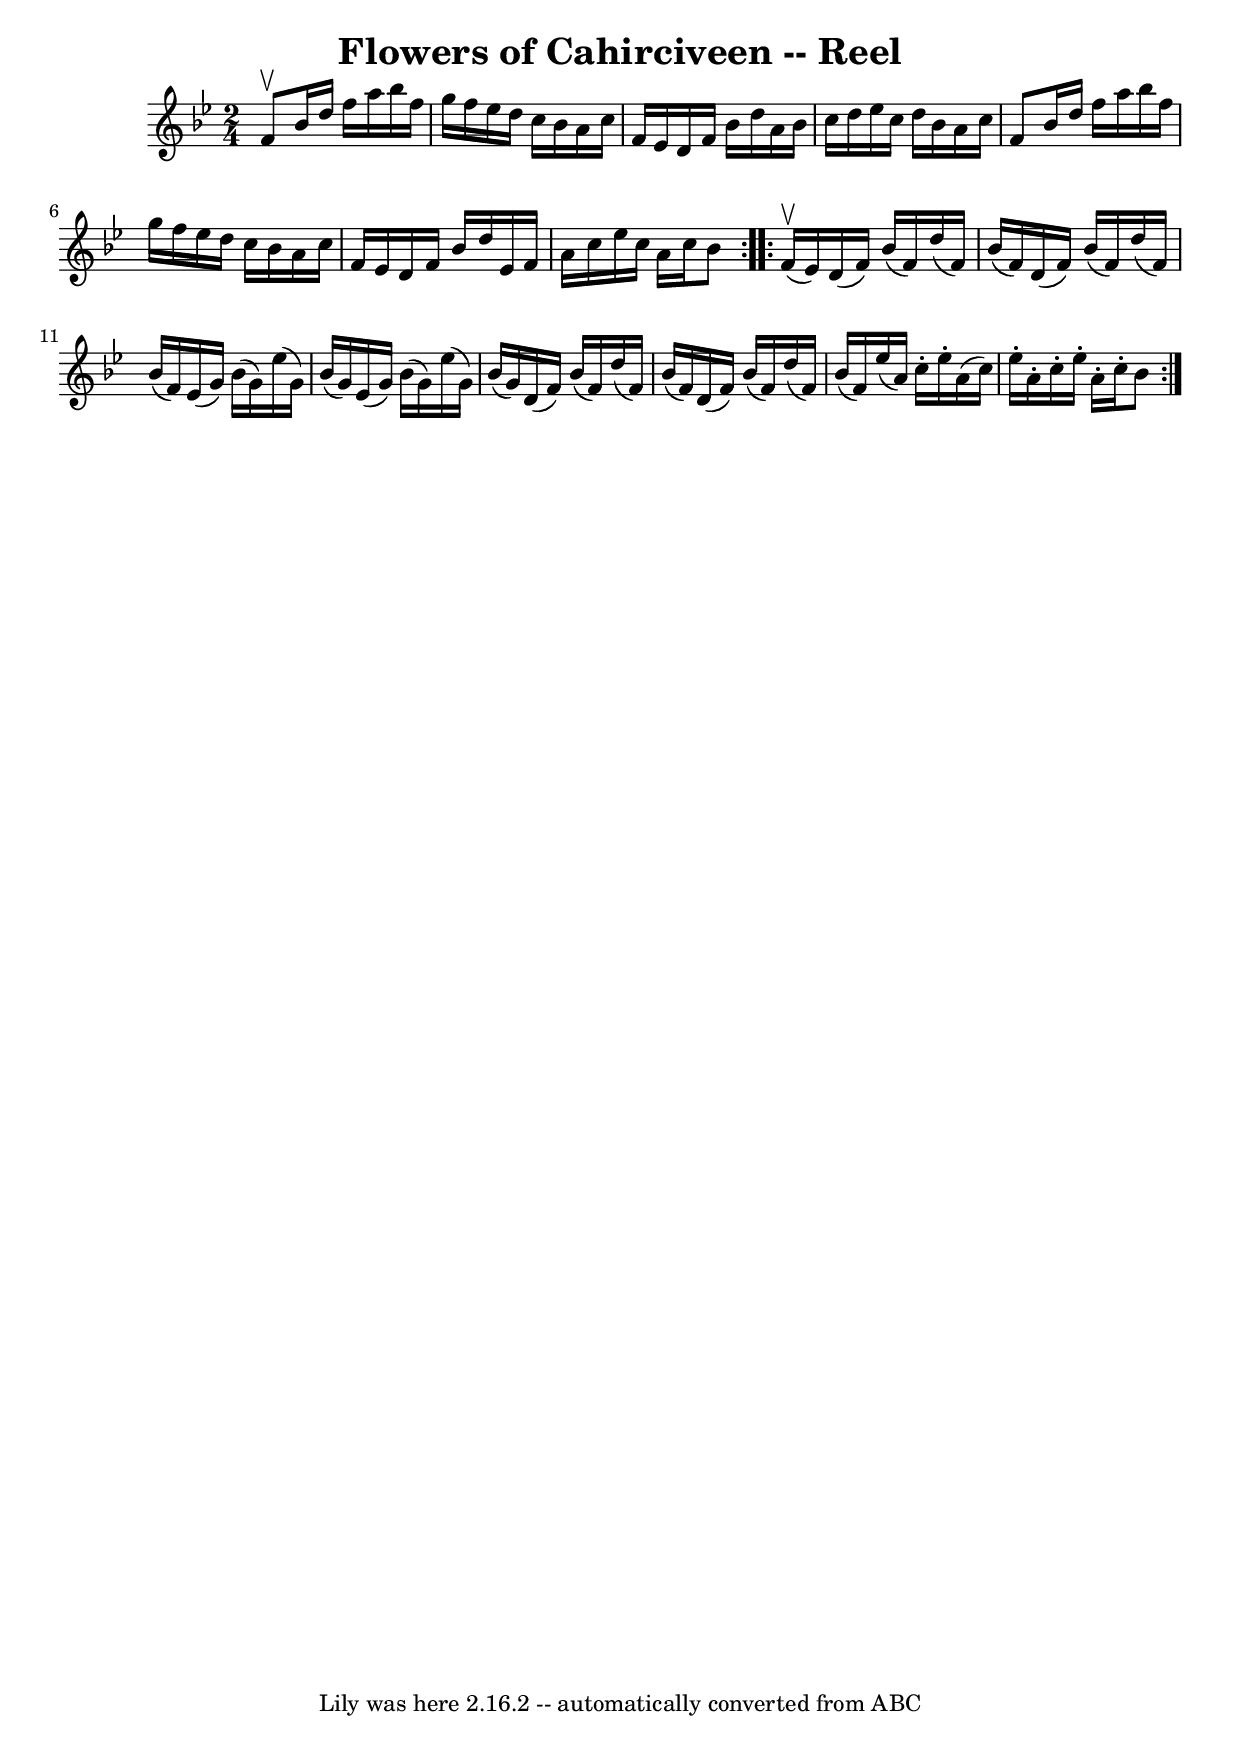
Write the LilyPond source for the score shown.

\version "2.16.2"
\include "Mammoth.ily"
\header {
  %% book = "Ryan's Mammoth Collection"
  crossRefNumber = "1"
  footnotes = ""
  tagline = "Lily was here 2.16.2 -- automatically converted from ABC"
  title = "Flowers of Cahirciveen -- Reel"

}
voicedefault =  {



  \repeat volta 2 {

    \time 2/4 
    \key bes \major f'8^\upbow |
    bes'16 d''16 f''16    
    a''16 bes''16 f''16 g''16 f''16  |
    ees''16 d''16    
    c''16 bes'16 a'16 c''16 f'16 ees'16  |
    d'16 f'16    
    bes'16 d''16 a'16 bes'16 c''16 d''16  |
    ees''16    
    c''16 d''16 bes'16 a'16 c''16 f'8  |
    bes'16 d''16  
    f''16 a''16 bes''16 f''16 g''16 f''16  |
    ees''16    
    d''16 c''16 bes'16 a'16 c''16 f'16 ees'16  |
    d'16    
    f'16 bes'16 d''16 ees'16 f'16 a'16 c''16  |
    ees''16  
    c''16 a'16 c''16 bes'8  
  } 
  \repeat volta 2 {
    f'16^\upbow(
    ees'16) |
    d'16 (f'16) bes'16 (f'16) d''16 (f'16) bes'16 (f'16) |
    d'16 (f'16) bes'16 (f'16)   
    d''16 (f'16) bes'16 (f'16) |
    ees'16 (g'16)   
    bes'16 (g'16) ees''16 (g'16) bes'16 (g'16) |
    
    ees'16 (g'16) bes'16 (g'16) ees''16 (g'16) bes'16 (
    g'16) |
    d'16 (f'16) bes'16 (f'16) d''16 (f'16) bes'16 (f'16) |
    d'16 (f'16) bes'16 (f'16)   
    d''16 (f'16) bes'16 (f'16) |
    ees''16 (a'16)   
    c''16-. ees''16-. a'16 (c''16) ees''16-. a'16-. |
    
    c''16-. ees''16-. a'16-. c''16-. bes'8  
  }   

}

\score{
  <<

    \context Staff="default"
    {
      \voicedefault 
      
    }

  >>
  \layout {
    
  }
  \midi {
  }

}
